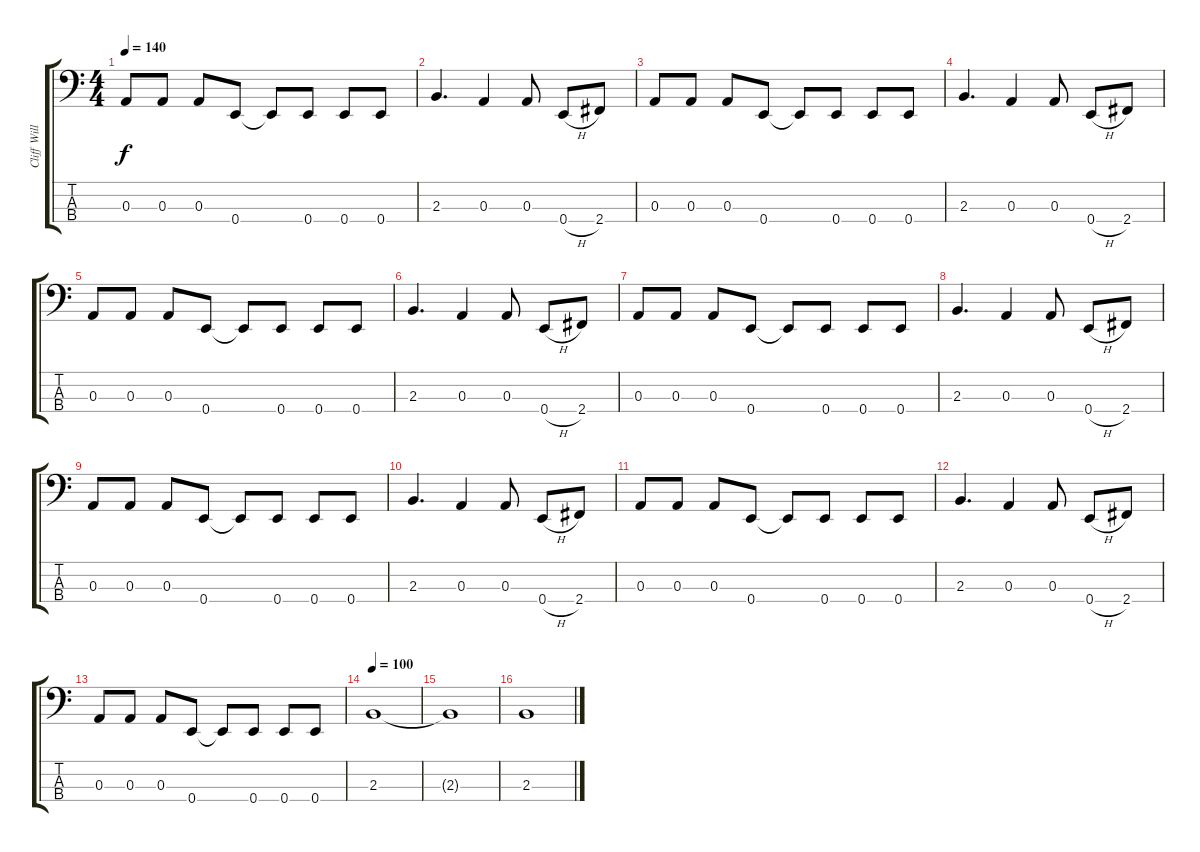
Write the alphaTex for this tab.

\track ("Cliff Williams - Bass" "Cliff Will") {instrument electricbasspick}
\staff {score tabs}
\tuning (G2 D2 A1 E1) {hide}
\ts (4 4)
\tempo 140
\clef f4
\ks c
0.3.8{dy f} 0.3.8 0.3.8 0.4.8 0.4{t}.8 0.4.8 0.4.8 0.4.8 |
2.3.4{d} 0.3.4 0.3.8 0.4{h}.8 2.4.8 |
0.3.8 0.3.8 0.3.8 0.4.8 0.4{t}.8 0.4.8 0.4.8 0.4.8 |
2.3.4{d} 0.3.4 0.3.8 0.4{h}.8 2.4.8 |
0.3.8 0.3.8 0.3.8 0.4.8 0.4{t}.8 0.4.8 0.4.8 0.4.8 |
2.3.4{d} 0.3.4 0.3.8 0.4{h}.8 2.4.8 |
0.3.8 0.3.8 0.3.8 0.4.8 0.4{t}.8 0.4.8 0.4.8 0.4.8 |
2.3.4{d} 0.3.4 0.3.8 0.4{h}.8 2.4.8 |
0.3.8 0.3.8 0.3.8 0.4.8 0.4{t}.8 0.4.8 0.4.8 0.4.8 |
2.3.4{d} 0.3.4 0.3.8 0.4{h}.8 2.4.8 |
0.3.8 0.3.8 0.3.8 0.4.8 0.4{t}.8 0.4.8 0.4.8 0.4.8 |
2.3.4{d} 0.3.4 0.3.8 0.4{h}.8 2.4.8 |
0.3.8 0.3.8 0.3.8 0.4.8 0.4{t}.8 0.4.8 0.4.8 0.4.8 |
\tempo 100
2.3.1 |
2.3{t}.1 |
2.3.1
